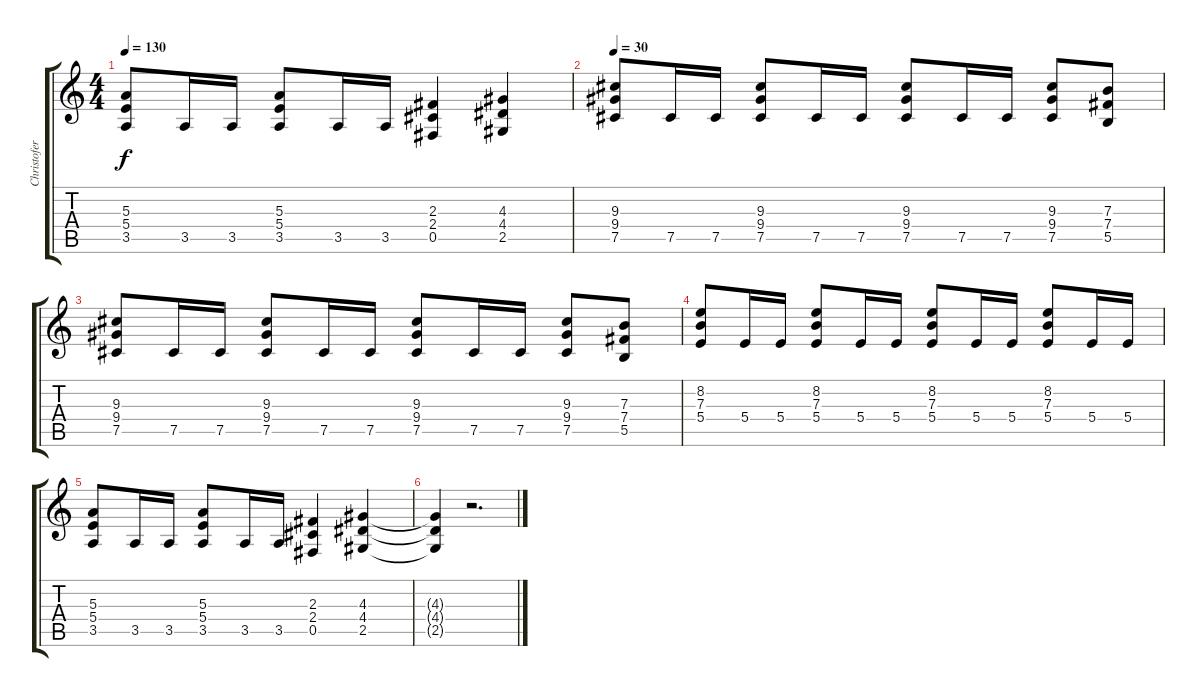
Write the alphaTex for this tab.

\track ("Christofer Johnsson" "Christofer") {instrument distortionguitar}
\staff {score tabs}
\tuning (Db4 Ab3 E3 B2 Gb2 Db2) {hide}
\ts (4 4)
\tempo 130
\clef g2
\ks c
(5.3 5.4 3.5).8{dy f} 3.5.16 3.5.16 (5.3 5.4 3.5).8 3.5.16 3.5.16 (2.3 2.4 0.5).4 (4.3 4.4 2.5).4 |
\tempo 30
(9.3 9.4 7.5).8 7.5.16 7.5.16 (9.3 9.4 7.5).8 7.5.16 7.5.16 (9.3 9.4 7.5).8 7.5.16 7.5.16 (9.3 9.4 7.5).8 (7.3 7.4 5.5).8 |
(9.3 9.4 7.5).8 7.5.16 7.5.16 (9.3 9.4 7.5).8 7.5.16 7.5.16 (9.3 9.4 7.5).8 7.5.16 7.5.16 (9.3 9.4 7.5).8 (7.3 7.4 5.5).8 |
(8.2 7.3 5.4).8 5.4.16 5.4.16 (8.2 7.3 5.4).8 5.4.16 5.4.16 (8.2 7.3 5.4).8 5.4.16 5.4.16 (8.2 7.3 5.4).8 5.4.16 5.4.16 |
(5.3 5.4 3.5).8 3.5.16 3.5.16 (5.3 5.4 3.5).8 3.5.16 3.5.16 (2.3 2.4 0.5).4 (4.3 4.4 2.5).4 |
(4.3{t} 4.4{t} 2.5{t}).4 r.2{d}
